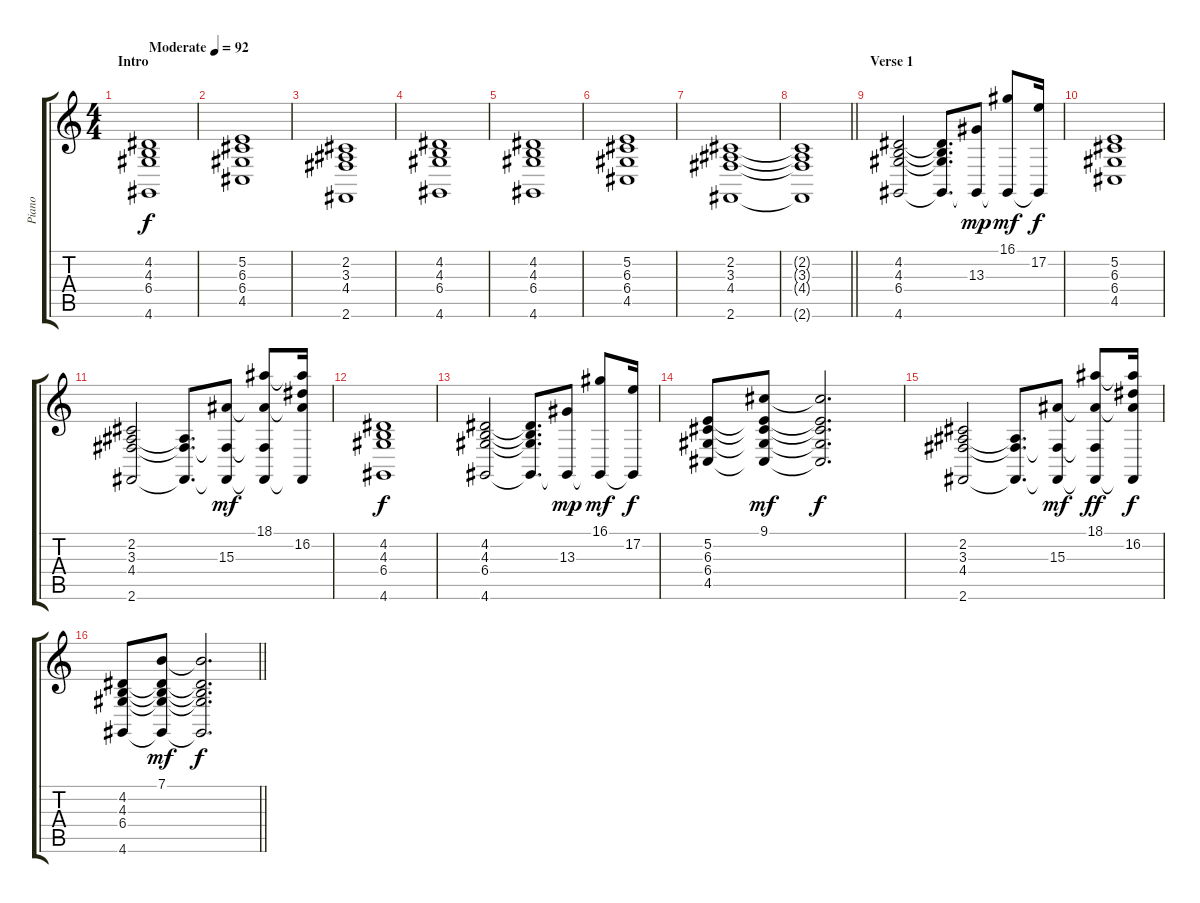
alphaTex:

\track ("Piano" "Piano") {instrument acousticgrandpiano}
\staff {score tabs}
\tuning (E4 B3 G3 D3 A2 E2) {hide}
\ts (4 4)
\section ("" "Intro")
\tempo (92 "Moderate")
\clef g2
\ks aminor
(4.2 4.3 6.4 4.6).1{dy f instrument acousticgrandpiano} |
(5.2 6.3 6.4 4.5).1 |
(2.2 3.3 4.4 2.6).1 |
(4.2 4.3 6.4 4.6).1 |
(4.2 4.3 6.4 4.6).1 |
(5.2 6.3 6.4 4.5).1 |
(2.2 3.3 4.4 2.6).1 |
\barLineRight lightlight
(2.2{t} 3.3{t} 4.4{t} 2.6{t}).1 |
\section ("" "Verse 1")
(4.2 4.3 6.4 4.6).2 (4.2{t} 4.3{t} 6.4{t} 4.6{t}).8{d} (13.3 4.6{t}).8{dy mp} (16.1 4.6{t}).8{dy mf} (17.2 4.6{t}).16{dy f} |
(5.2 6.3 6.4 4.5).1 |
(2.2 3.3 4.4 2.6).2 (3.3{t} 4.4{t} 2.6{t}).8{d} (15.3 4.4{t} 2.6{t}).8{dy mf} (18.1 15.3{t} 4.4{t} 2.6{t}).8 (18.1{t} 16.2 15.3{t} 2.6{t}).16 |
(4.2 4.3 6.4 4.6).1{dy f} |
(4.2 4.3 6.4 4.6).2 (4.2{t} 4.3{t} 6.4{t} 4.6{t}).8{d} (13.3 4.6{t}).8{dy mp} (16.1 4.6{t}).8{dy mf} (17.2 4.6{t}).16{dy f} |
(5.2 6.3 6.4 4.5).8 (9.1 5.2{t} 6.3{t} 6.4{t} 4.5{t}).8{dy mf} (9.1{t} 5.2{t} 6.3{t} 6.4{t} 4.5{t}).2{d dy f} |
(2.2 3.3 4.4 2.6).2 (3.3{t} 4.4{t} 2.6{t}).8{d} (15.3 4.4{t} 2.6{t}).8{dy mf} (18.1 15.3{t} 4.4{t} 2.6{t}).8{dy ff} (18.1{t} 16.2 15.3{t} 2.6{t}).16{dy f} |
\barLineRight lightlight
(4.2 4.3 6.4 4.6).8 (7.1 4.2{t} 4.3{t} 6.4{t} 4.6{t}).8{dy mf} (7.1{t} 4.2{t} 4.3{t} 6.4{t} 4.6{t}).2{d dy f}
